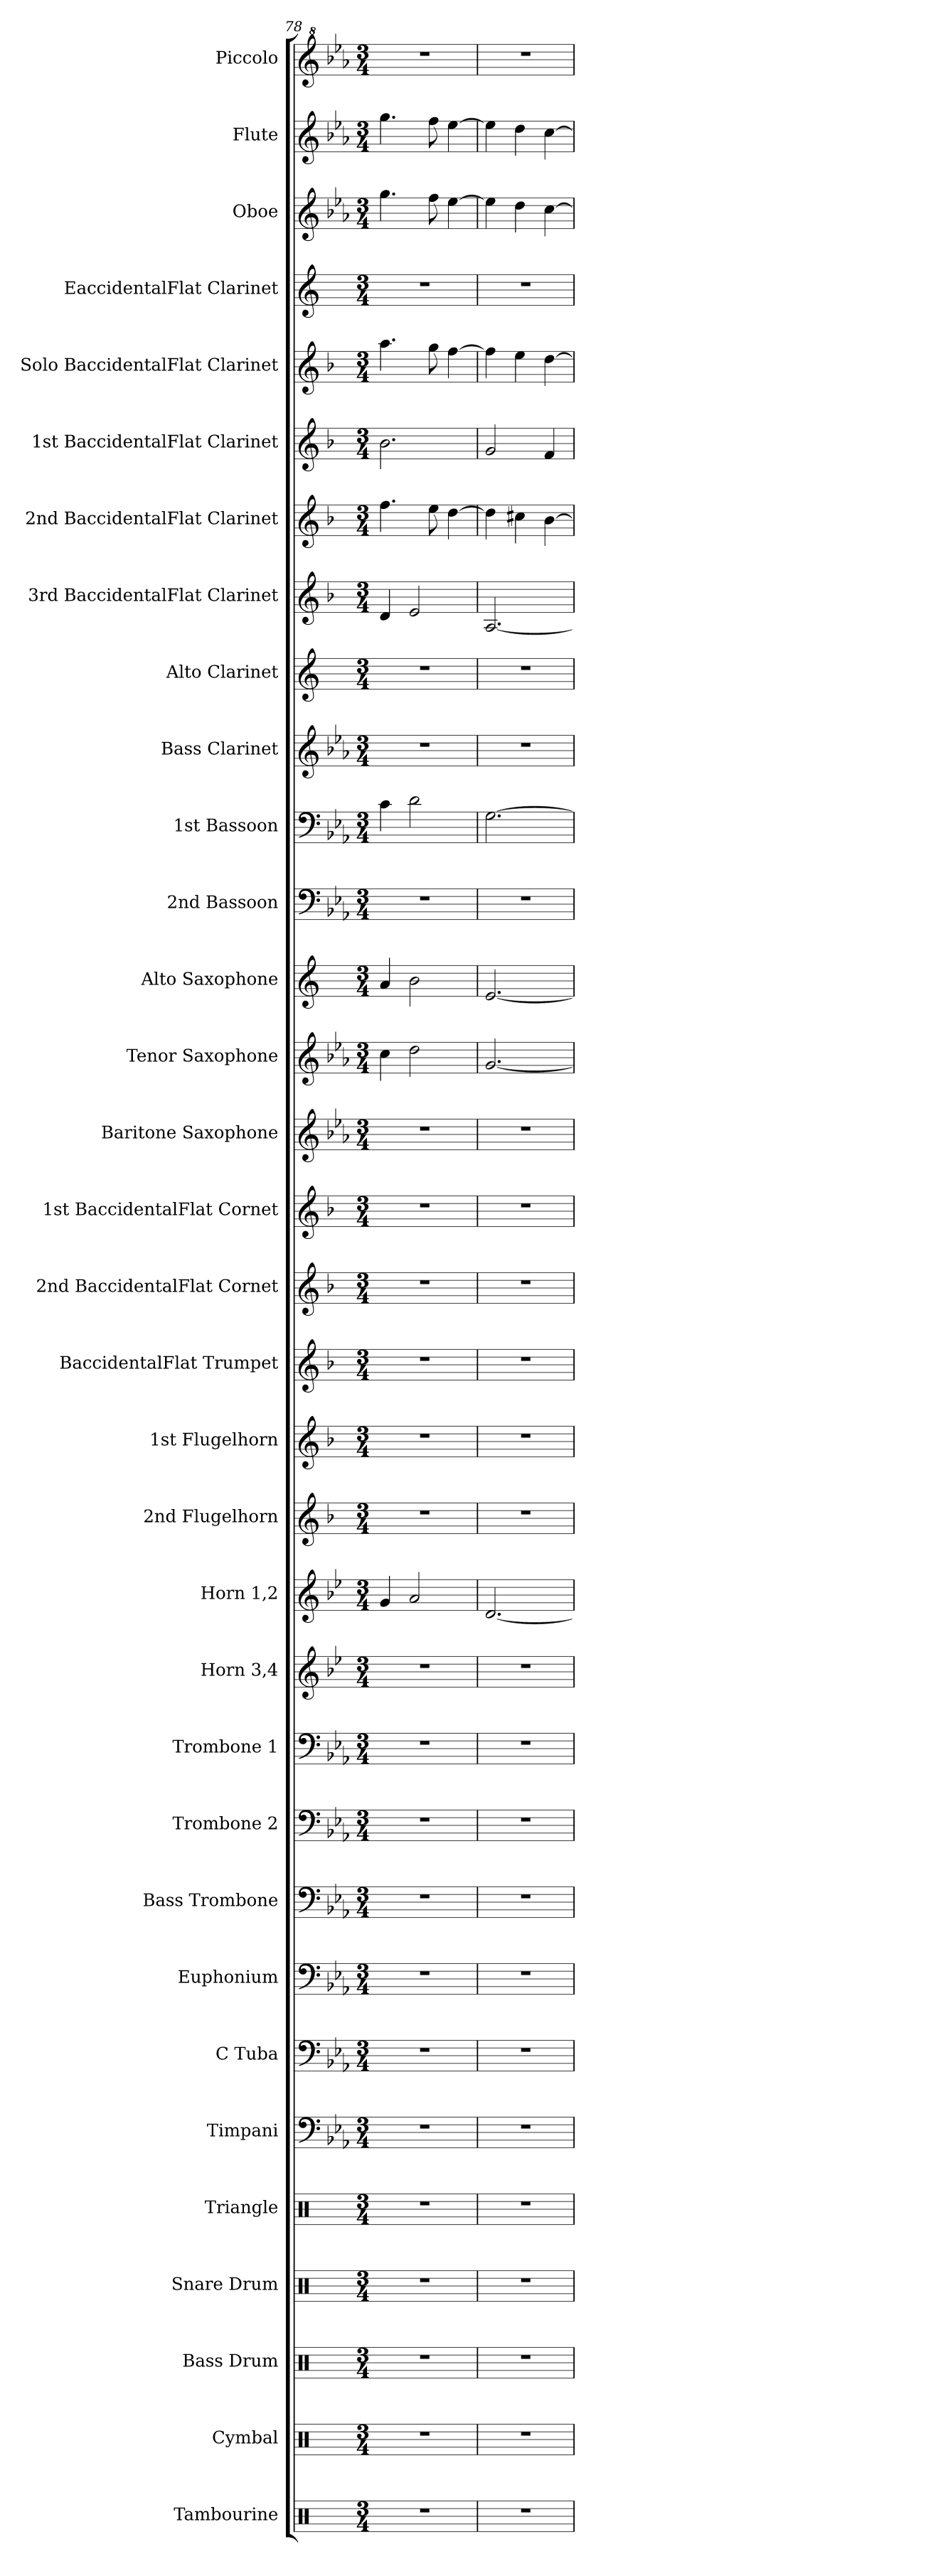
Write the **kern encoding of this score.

**kern	**kern	**kern	**kern	**kern	**kern	**kern	**kern	**kern	**kern	**kern	**kern	**kern	**kern	**kern	**kern	**kern	**kern	**kern	**kern	**kern	**kern	**kern	**kern	**kern	**kern	**kern	**kern	**kern	**kern	**kern	**kern	**kern
*part33	*part32	*part31	*part30	*part29	*part28	*part27	*part26	*part25	*part24	*part23	*part22	*part21	*part20	*part19	*part18	*part17	*part16	*part15	*part14	*part13	*part12	*part11	*part10	*part9	*part8	*part7	*part6	*part5	*part4	*part3	*part2	*part1
*staff33	*staff32	*staff31	*staff30	*staff29	*staff28	*staff27	*staff26	*staff25	*staff24	*staff23	*staff22	*staff21	*staff20	*staff19	*staff18	*staff17	*staff16	*staff15	*staff14	*staff13	*staff12	*staff11	*staff10	*staff9	*staff8	*staff7	*staff6	*staff5	*staff4	*staff3	*staff2	*staff1
*I"Tambourine	*I"Cymbal	*I"Bass Drum	*I"Snare Drum	*I"Triangle	*I"Timpani	*I"C Tuba	*I"Euphonium	*I"Bass Trombone	*I"Trombone 2	*I"Trombone 1	*I"Horn 3,4	*I"Horn 1,2	*I"2nd Flugelhorn	*I"1st Flugelhorn	*I"BaccidentalFlat Trumpet	*I"2nd BaccidentalFlat Cornet	*I"1st BaccidentalFlat Cornet	*I"Baritone Saxophone	*I"Tenor Saxophone	*I"Alto Saxophone	*I"2nd Bassoon	*I"1st Bassoon	*I"Bass Clarinet	*I"Alto Clarinet	*I"3rd BaccidentalFlat Clarinet	*I"2nd BaccidentalFlat Clarinet	*I"1st BaccidentalFlat Clarinet	*I"Solo BaccidentalFlat Clarinet	*I"EaccidentalFlat Clarinet	*I"Oboe	*I"Flute	*I"Piccolo
*I'Tamb.	*I'Cym.	*I'B. Dr.	*I'Sn. Dr.	*I'Trgl.	*I'Timp.	*I'C Tu.	*I'Eu.	*I'B. Trb.	*I'Trb. 2	*I'Trb. 1	*I'Hn. 3,4	*I'Hn. 1,2	*I'2nd Flghn.	*I'1st Flghn.	*I'BaccidentalFlat Tpt.	*I'2nd BaccidentalFlat Cnt.	*I'1st BaccidentalFlat Cnt.	*I'Bar. Sax.	*I'T. Sax.	*I'A. Sax.	*I'2nd Bsn.	*I'1st Bsn.	*I'B. Cl.	*I'A. Cl.	*I'3rd BaccidentalFlat Cl.	*I'2nd BaccidentalFlat Cl.	*I'1st BaccidentalFlat Cl.	*I'Solo BaccidentalFlat Cl.	*I'EaccidentalFlat Cl.	*I'Ob.	*I'Fl.	*I'Picc.
*clefX	*clefX	*clefX	*clefX	*clefX	*clefF4	*clefF4	*clefF4	*clefF4	*clefF4	*clefF4	*clefG2	*clefG2	*clefG2	*clefG2	*clefG2	*clefG2	*clefG2	*clefG2	*clefG2	*clefG2	*clefF4	*clefF4	*clefG2	*clefG2	*clefG2	*clefG2	*clefG2	*clefG2	*clefG2	*clefG2	*clefG2	*clefG^2
*	*	*	*	*	*	*	*	*	*	*	*ITrd4c7	*ITrd4c7	*ITrd1c2	*ITrd1c2	*ITrd1c2	*ITrd1c2	*ITrd1c2	*ITrd12c21	*ITrd8c14	*ITrd5c9	*	*	*ITrd8c14	*ITrd5c9	*ITrd1c2	*ITrd1c2	*ITrd1c2	*ITrd1c2	*ITrd-2c-3	*	*	*ITrd-7c-12
*k[]	*k[]	*k[]	*k[]	*k[]	*k[b-e-a-]	*k[b-e-a-]	*k[b-e-a-]	*k[b-e-a-]	*k[b-e-a-]	*k[b-e-a-]	*k[b-e-a-]	*k[b-e-a-]	*k[b-e-a-]	*k[b-e-a-]	*k[b-e-a-]	*k[b-e-a-]	*k[b-e-a-]	*k[b-e-a-]	*k[b-e-a-]	*k[b-e-a-]	*k[b-e-a-]	*k[b-e-a-]	*k[b-e-a-]	*k[b-e-a-]	*k[b-e-a-]	*k[b-e-a-]	*k[b-e-a-]	*k[b-e-a-]	*k[b-e-a-]	*k[b-e-a-]	*k[b-e-a-]	*k[b-e-a-]
*M3/4	*M3/4	*M3/4	*M3/4	*M3/4	*M3/4	*M3/4	*M3/4	*M3/4	*M3/4	*M3/4	*M3/4	*M3/4	*M3/4	*M3/4	*M3/4	*M3/4	*M3/4	*M3/4	*M3/4	*M3/4	*M3/4	*M3/4	*M3/4	*M3/4	*M3/4	*M3/4	*M3/4	*M3/4	*M3/4	*M3/4	*M3/4	*M3/4
=78	=78	=78	=78	=78	=78	=78	=78	=78	=78	=78	=78	=78	=78	=78	=78	=78	=78	=78	=78	=78	=78	=78	=78	=78	=78	=78	=78	=78	=78	=78	=78	=78
2.r	2.r	2.r	2.r	2.r	2.r	2.r	2.r	2.r	2.r	2.r	2.r	4c/	2.r	2.r	2.r	2.r	2.r	2.r	4c\	4c/	2.r	4c\	2.r	2.r	4c/	4.ee-\	2.a-\	4.gg\	2.r	4.gg\	4.gg\	2.r
.	.	.	.	.	.	.	.	.	.	.	.	2d/	.	.	.	.	.	.	2d\	2d\	.	2d\	.	.	2d/	.	.	.	.	.	.	.
.	.	.	.	.	.	.	.	.	.	.	.	.	.	.	.	.	.	.	.	.	.	.	.	.	.	8dd\	.	8ff\	.	8ff\	8ff\	.
.	.	.	.	.	.	.	.	.	.	.	.	.	.	.	.	.	.	.	.	.	.	.	.	.	.	[4cc\	.	[4ee-\	.	[4ee-\	[4ee-\	.
=79	=79	=79	=79	=79	=79	=79	=79	=79	=79	=79	=79	=79	=79	=79	=79	=79	=79	=79	=79	=79	=79	=79	=79	=79	=79	=79	=79	=79	=79	=79	=79	=79
2.r	2.r	2.r	2.r	2.r	2.r	2.r	2.r	2.r	2.r	2.r	2.r	[2.G/	2.r	2.r	2.r	2.r	2.r	2.r	[2.G/	[2.G/	2.r	[2.G\	2.r	2.r	[2.G/	4cc\]	2f/	4ee-\]	2.r	4ee-\]	4ee-\]	2.r
.	.	.	.	.	.	.	.	.	.	.	.	.	.	.	.	.	.	.	.	.	.	.	.	.	.	4bn\	.	4dd\	.	4dd\	4dd\	.
.	.	.	.	.	.	.	.	.	.	.	.	.	.	.	.	.	.	.	.	.	.	.	.	.	.	[4a-\	4e-/	[4cc\	.	[4cc\	[4cc\	.
=	=	=	=	=	=	=	=	=	=	=	=	=	=	=	=	=	=	=	=	=	=	=	=	=	=	=	=	=	=	=	=	=
*-	*-	*-	*-	*-	*-	*-	*-	*-	*-	*-	*-	*-	*-	*-	*-	*-	*-	*-	*-	*-	*-	*-	*-	*-	*-	*-	*-	*-	*-	*-	*-	*-
